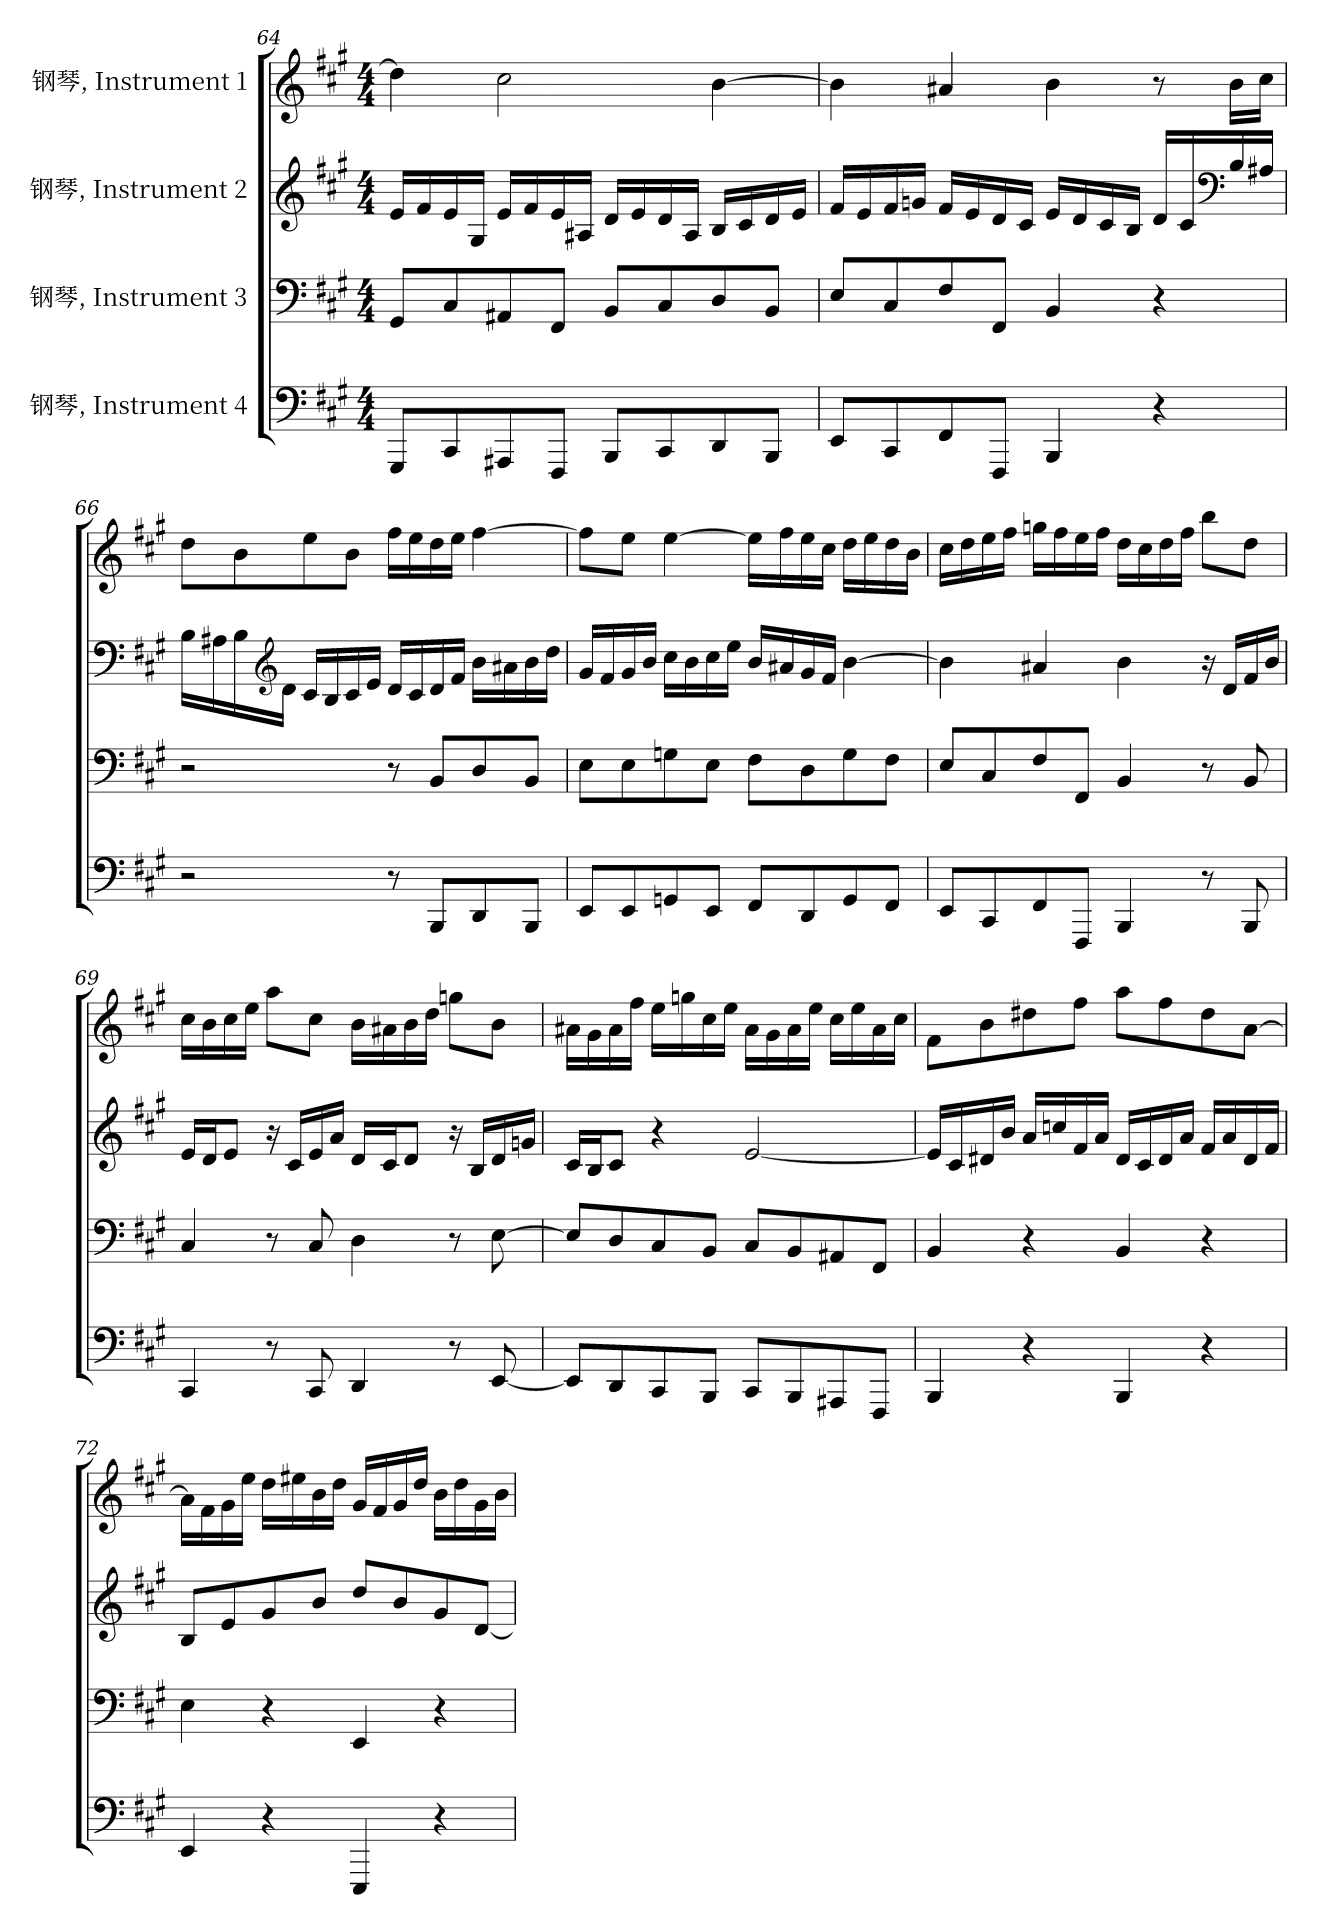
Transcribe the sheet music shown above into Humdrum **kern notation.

**kern	**kern	**kern	**kern
*part4	*part3	*part2	*part1
*staff4	*staff3	*staff2	*staff1
*I"钢琴, Instrument 4	*I"钢琴, Instrument 3	*I"钢琴, Instrument 2	*I"钢琴, Instrument 1
!!LO:LB:g=z
*clefF4	*clefF4	*clefG2	*clefG2
*k[f#c#g#]	*k[f#c#g#]	*k[f#c#g#]	*k[f#c#g#]
*M4/4	*M4/4	*M4/4	*M4/4
=64	=64	=64	=64
8GGG#/L	8GG#/L	16e/LL	4dd\]
.	.	16f#/	.
8CC#/	8C#/	16e/	.
.	.	16G#/JJ	.
8AAA#X/	8AA#X/	16e/LL	2cc#\
.	.	16f#/	.
8FFF#/J	8FF#/J	16e/	.
.	.	16A#X/JJ	.
8BBB/L	8BB/L	16d/LL	.
.	.	16e/	.
8CC#/	8C#/	16d/	.
.	.	16A#/JJ	.
8DD/	8D/	16B/LL	[4b\
.	.	16c#/	.
8BBB/J	8BB/J	16d/	.
.	.	16e/JJ	.
=65	=65	=65	=65
8EE/L	8E/L	16f#/LL	4b\]
.	.	16e/	.
8CC#/	8C#/	16f#/	.
.	.	16gn/JJ	.
8FF#/	8F#/	16f#/LL	4a#X/
.	.	16e/	.
8FFF#/J	8FF#/J	16d/	.
.	.	16c#/JJ	.
4BBB/	4BB/	16e/LL	4b\
.	.	16d/	.
.	.	16c#/	.
.	.	16B/JJ	.
4r	4r	16d/LL	8r
.	.	16c#/	.
*	*	*clefF4	*
.	.	16B/	16b\LL
.	.	16A#X/JJ	16cc#\JJ
!!LO:LB:g=z
=66	=66	=66	=66
2r	2r	16B\LL	8dd\L
.	.	16A#X\	.
.	.	16B\	8b\
*	*	*clefG2	*
.	.	16d\JJ	.
.	.	16c#/LL	8ee\
.	.	16B/	.
.	.	16c#/	8b\J
.	.	16e/JJ	.
8r	8r	16d/LL	16ff#\LL
.	.	16c#/	16ee\
8BBB/L	8BB/L	16d/	16dd\
.	.	16f#/JJ	16ee\JJ
8DD/	8D/	16b\LL	[4ff#\
.	.	16a#X\	.
8BBB/J	8BB/J	16b\	.
.	.	16dd\JJ	.
=67	=67	=67	=67
8EE/L	8E\L	16g#/LL	8ff#\L]
.	.	16f#/	.
8EE/	8E\	16g#/	8ee\J
.	.	16b/JJ	.
8GGn/	8Gn\	16cc#\LL	[4ee\
.	.	16b\	.
8EE/J	8E\J	16cc#\	.
.	.	16ee\JJ	.
8FF#/L	8F#\L	16b/LL	16ee\LL]
.	.	16a#X/	16ff#\
8DD/	8D\	16g#/	16ee\
.	.	16f#/JJ	16cc#\JJ
8GG/	8G\	[4b\	16dd\LL
.	.	.	16ee\
8FF#/J	8F#\J	.	16dd\
.	.	.	16b\JJ
!!LO:PB:g=z
=68	=68	=68	=68
8EE/L	8E/L	4b\]	16cc#\LL
.	.	.	16dd\
8CC#/	8C#/	.	16ee\
.	.	.	16ff#\JJ
8FF#/	8F#/	4a#X/	16ggn\LL
.	.	.	16ff#\
8FFF#/J	8FF#/J	.	16ee\
.	.	.	16ff#\JJ
4BBB/	4BB/	4b\	16dd\LL
.	.	.	16cc#\
.	.	.	16dd\
.	.	.	16ff#\JJ
8r	8r	16r	8bb\L
.	.	16d/LL	.
8BBB/	8BB/	16f#/	8dd\J
.	.	16b/JJ	.
=69	=69	=69	=69
4CC#/	4C#/	16e/LL	16cc#\LL
.	.	16d/J	16b\
.	.	8e/J	16cc#\
.	.	.	16ee\JJ
8r	8r	16r	8aa\L
.	.	16c#/LL	.
8CC#/	8C#/	16e/	8cc#\J
.	.	16a/JJ	.
4DD/	4D\	16d/LL	16b\LL
.	.	16c#/J	16a#X\
.	.	8d/J	16b\
.	.	.	16dd\JJ
8r	8r	16r	8ggn\L
.	.	16B/LL	.
[8EE/	[8E\	16d/	8b\J
.	.	16gn/JJ	.
!!LO:LB:g=z
=70	=70	=70	=70
8EE/L]	8E/L]	16c#/LL	16a#X\LL
.	.	16B/J	16g#\
8DD/	8D/	8c#/J	16a#\
.	.	.	16ff#\JJ
8CC#/	8C#/	4r	16ee\LL
.	.	.	16ggn\
8BBB/J	8BB/J	.	16cc#\
.	.	.	16ee\JJ
8CC#/L	8C#/L	[2e/	16a#\LL
.	.	.	16g#\
8BBB/	8BB/	.	16a#\
.	.	.	16ee\JJ
8AAA#X/	8AA#X/	.	16cc#\LL
.	.	.	16ee\
8FFF#/J	8FF#/J	.	16a#\
.	.	.	16cc#\JJ
=71	=71	=71	=71
4BBB/	4BB/	16e/LL]	8f#\L
.	.	16c#/	.
.	.	16d#X/	8b\
.	.	16b/JJ	.
4r	4r	16a/LL	8dd#X\
.	.	16ccn/	.
.	.	16f#/	8ff#\J
.	.	16a/JJ	.
4BBB/	4BB/	16d#/LL	8aa\L
.	.	16c#/	.
.	.	16d#/	8ff#\
.	.	16a/JJ	.
4r	4r	16f#/LL	8dd#\
.	.	16a/	.
.	.	16d#/	[8a\J
.	.	16f#/JJ	.
!!LO:LB:g=z
=72	=72	=72	=72
4EE/	4E\	8B/L	16a\LL]
.	.	.	16f#\
.	.	8e/	16g#\
.	.	.	16ee\JJ
4r	4r	8g#/	16dd\LL
.	.	.	16ee#X\
.	.	8b/J	16b\
.	.	.	16dd\JJ
4EEE/	4EE/	8dd/L	16g#/LL
.	.	.	16f#/
.	.	8b/	16g#/
.	.	.	16dd/JJ
4r	4r	8g#/	16b\LL
.	.	.	16dd\
.	.	[8d/J	16g#\
.	.	.	16b\JJ
=	=	=	=
*-	*-	*-	*-
